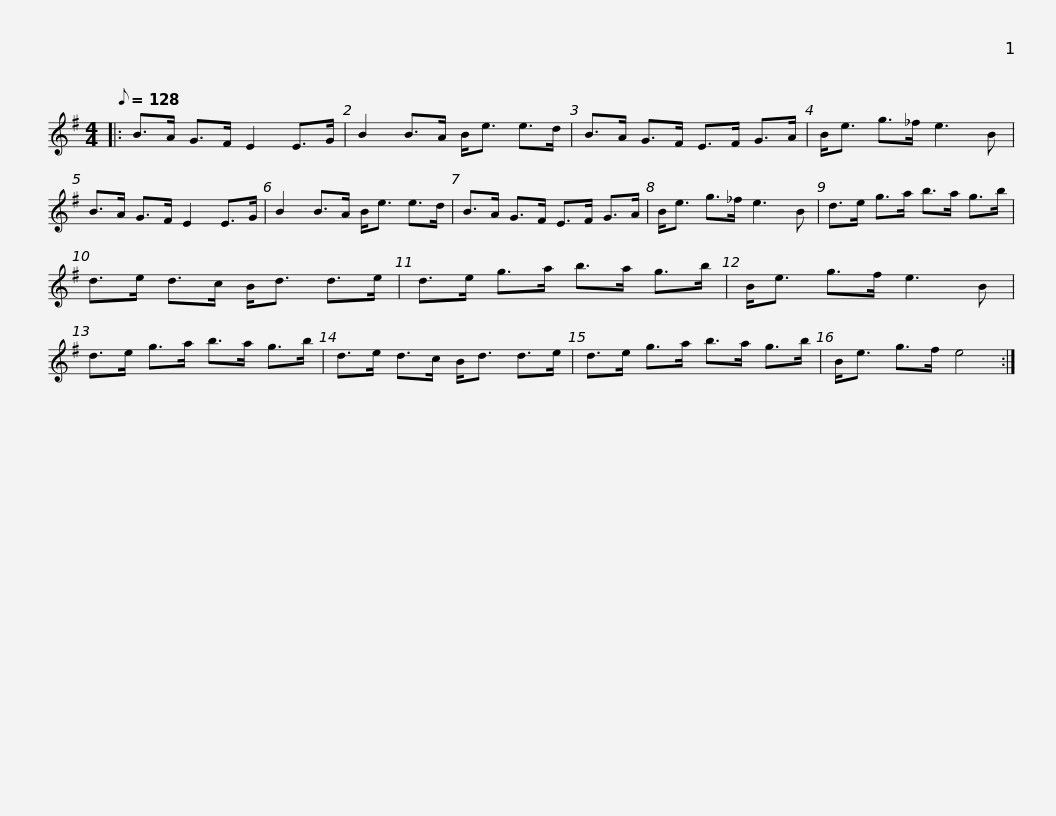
X:1
L:1/8
Q:1/8=128
M:4/4
I:linebreak $
K:Emin
V:1 treble
V:1
|: B>A G>F E2 E>G | B2 B>A B<e e>d | B>A G>F E>F G>A | B<e g>_f e3 B | B>A G>F E2 E>G |$ %5
 B2 B>A B<e e>d | B>A G>F E>F G>A | B<e g>_f e3 B | d>e g>a b>a g>b | d>e d>c B<d d>e |$ %10
 d>e g>a b>a g>b | B<e g>f e3 B | d>e g>a b>a g>b | d>e d>c B<d d>e |$ d>e g>a b>a g>b | %15
 B<e g>f e4 :| %16
